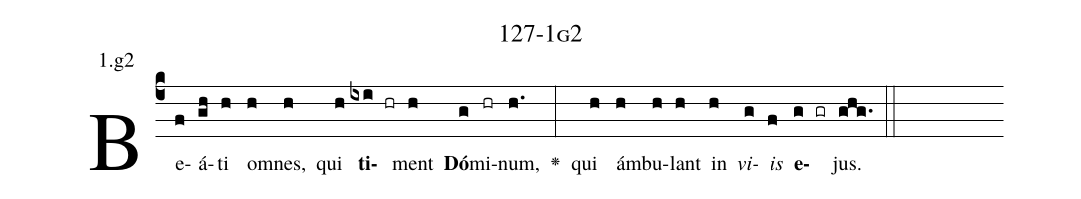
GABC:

name: 127-1g2;
annotation: 1.g2;
%%
(c4)Be(f)á(gh)ti(h) om(h)nes,(h) qui(h) <b>ti</b>(ixi hr)ment(h) <b>Dó</b>(g)mi(hr)num,(h.) <v>\greheightstar</v>(:) qui(h) ám(h)bu(h)lant(h) in(h) <i>vi</i>(g)<i>is</i>(f) <b>e</b>(g gr)jus.(ghg.) (::)


%E(h) u(h) o(g) u(f) a(g) e.(ghg.) (::)
